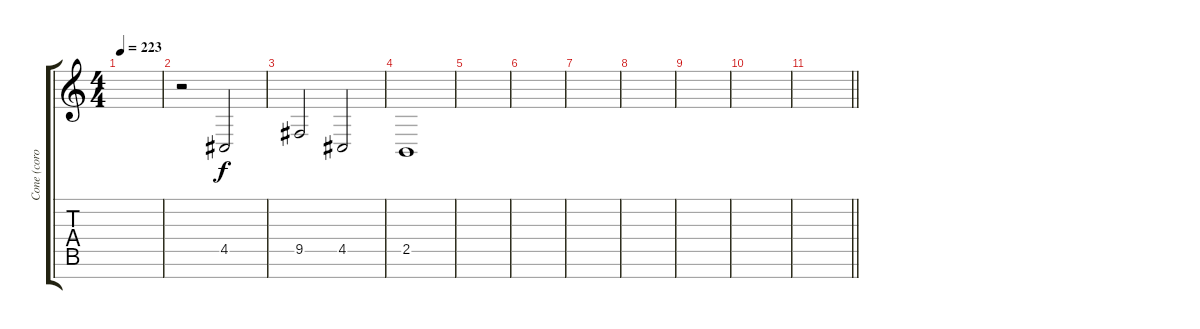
\track ("Cone (coros)" "Cone (coro") {instrument lead6voice}
\staff {score tabs}
\tuning (E4 B3 G3 D3 A2 E2 B1) {hide}
\ts (4 4)
\tempo 223
\clef g2
\ks c
|
r.2 4.5.2 |
9.5.2 4.5.2 |
2.5.1 |
|
|
|
|
|
|
\barLineRight lightlight
